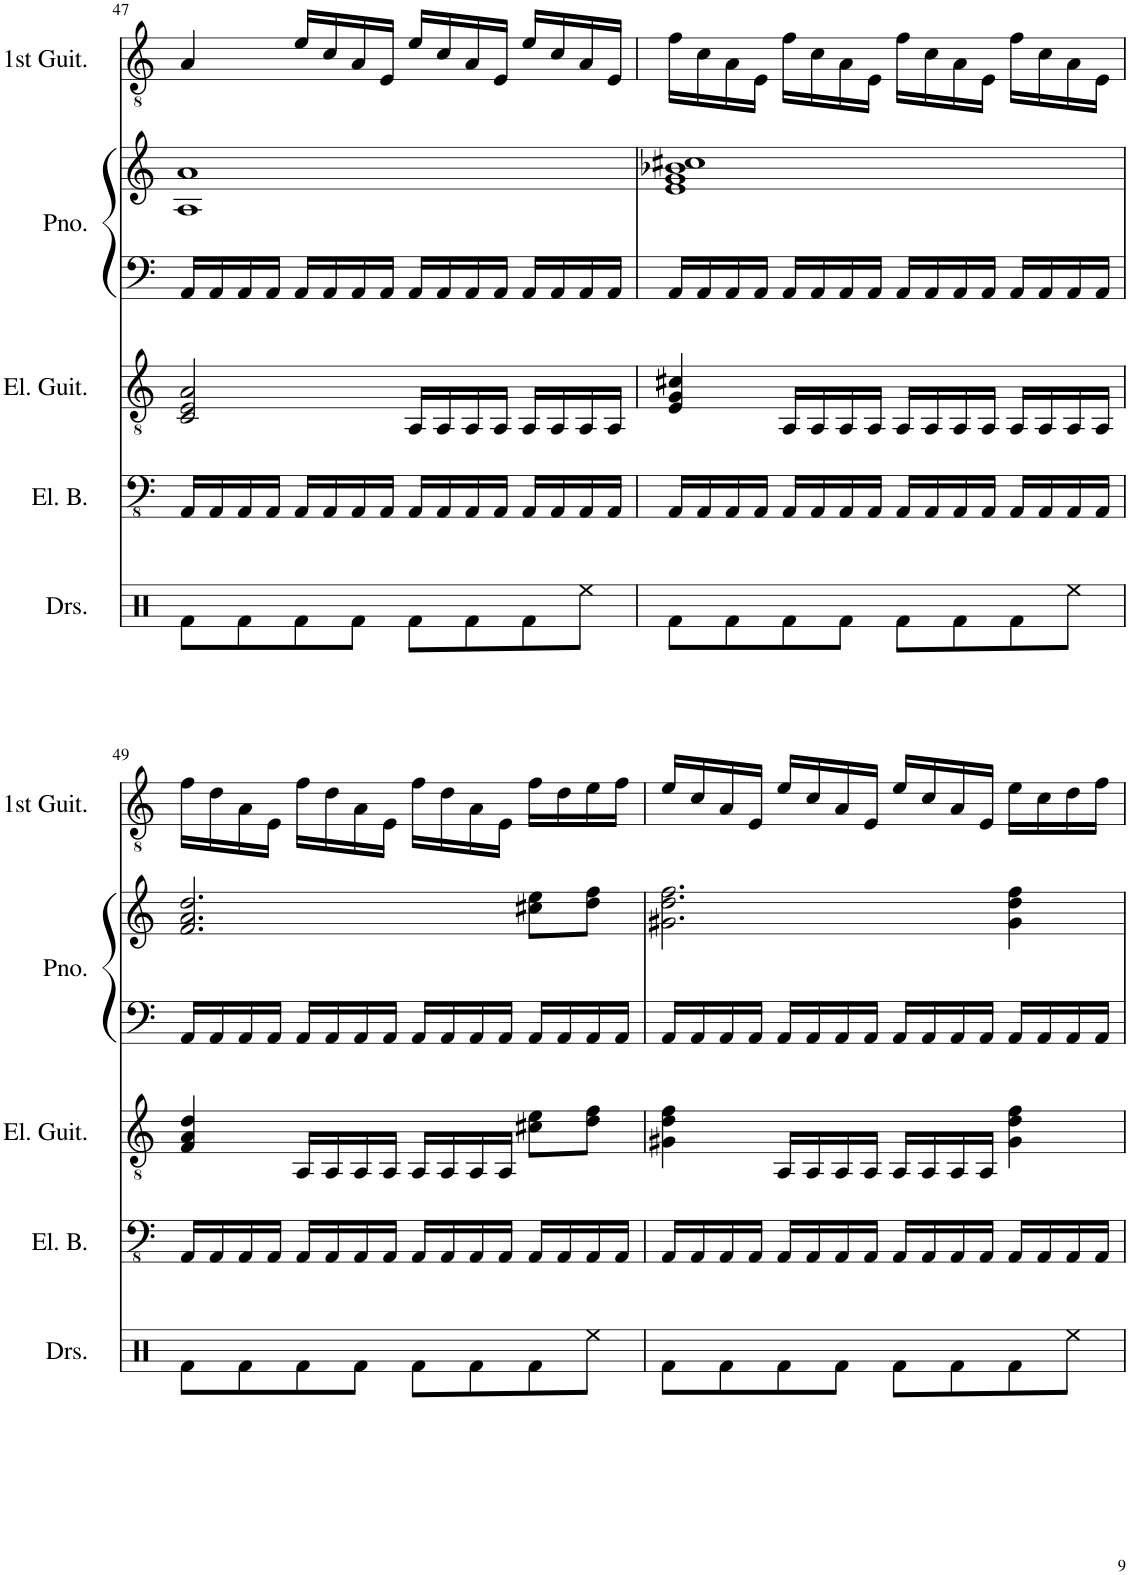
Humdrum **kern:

**kern	**kern	**kern	**kern	**kern	**kern
*part5	*part4	*part3	*part2	*part2	*part1
*staff6	*staff5	*staff4	*staff3	*staff2	*staff1
*I"Drumset	*I"Electric Bass	*I"Electric Guitar	*I"Piano	*	*I"First Guitar
*I'Drs.	*I'El. B.	*I'El. Guit.	*I'Pno.	*	*
!!LO:PB:g=z
*clefX	*clefFv4	*clefGv2	*clefF4	*clefG2	*clefGv2
*k[]	*k[]	*k[]	*k[]	*k[]	*k[]
*M4/4	*M4/4	*M4/4	*M4/4	*M4/4	*M4/4
=47	=47	=47	=47	=47	=47
8Rf\L	16AAA/LL	2C/ 2E/ 2A/	16AA/LL	1A 1a	4A/
.	16AAA/	.	16AA/	.	.
8Rf\	16AAA/	.	16AA/	.	.
.	16AAA/JJ	.	16AA/JJ	.	.
8Rf\	16AAA/LL	.	16AA/LL	.	16e/LL
.	16AAA/	.	16AA/	.	16c/
8Rf\J	16AAA/	.	16AA/	.	16A/
.	16AAA/JJ	.	16AA/JJ	.	16E/JJ
8Rf\L	16AAA/LL	16AA/LL	16AA/LL	.	16e/LL
.	16AAA/	16AA/	16AA/	.	16c/
8Rf\	16AAA/	16AA/	16AA/	.	16A/
.	16AAA/JJ	16AA/JJ	16AA/JJ	.	16E/JJ
8Rf\	16AAA/LL	16AA/LL	16AA/LL	.	16e/LL
.	16AAA/	16AA/	16AA/	.	16c/
8Ree\J	16AAA/	16AA/	16AA/	.	16A/
.	16AAA/JJ	16AA/JJ	16AA/JJ	.	16E/JJ
=48	=48	=48	=48	=48	=48
8Rf\L	16AAA/LL	4E/ 4G/ 4c#X/	16AA/LL	1e 1g 1b-X 1cc#X	16f\LL
.	16AAA/	.	16AA/	.	16c\
8Rf\	16AAA/	.	16AA/	.	16A\
.	16AAA/JJ	.	16AA/JJ	.	16E\JJ
8Rf\	16AAA/LL	16AA/LL	16AA/LL	.	16f\LL
.	16AAA/	16AA/	16AA/	.	16c\
8Rf\J	16AAA/	16AA/	16AA/	.	16A\
.	16AAA/JJ	16AA/JJ	16AA/JJ	.	16E\JJ
8Rf\L	16AAA/LL	16AA/LL	16AA/LL	.	16f\LL
.	16AAA/	16AA/	16AA/	.	16c\
8Rf\	16AAA/	16AA/	16AA/	.	16A\
.	16AAA/JJ	16AA/JJ	16AA/JJ	.	16E\JJ
8Rf\	16AAA/LL	16AA/LL	16AA/LL	.	16f\LL
.	16AAA/	16AA/	16AA/	.	16c\
8Ree\J	16AAA/	16AA/	16AA/	.	16A\
.	16AAA/JJ	16AA/JJ	16AA/JJ	.	16E\JJ
!!LO:LB:g=z
=49	=49	=49	=49	=49	=49
8Rf\L	16AAA/LL	4F/ 4A/ 4d/	16AA/LL	2.f/ 2.a/ 2.dd/	16f\LL
.	16AAA/	.	16AA/	.	16d\
8Rf\	16AAA/	.	16AA/	.	16A\
.	16AAA/JJ	.	16AA/JJ	.	16E\JJ
8Rf\	16AAA/LL	16AA/LL	16AA/LL	.	16f\LL
.	16AAA/	16AA/	16AA/	.	16d\
8Rf\J	16AAA/	16AA/	16AA/	.	16A\
.	16AAA/JJ	16AA/JJ	16AA/JJ	.	16E\JJ
8Rf\L	16AAA/LL	16AA/LL	16AA/LL	.	16f\LL
.	16AAA/	16AA/	16AA/	.	16d\
8Rf\	16AAA/	16AA/	16AA/	.	16A\
.	16AAA/JJ	16AA/JJ	16AA/JJ	.	16E\JJ
8Rf\	16AAA/LL	8c#X\ 8e\L	16AA/LL	8cc#X\ 8ee\L	16f\LL
.	16AAA/	.	16AA/	.	16d\
8Ree\J	16AAA/	8d\ 8f\J	16AA/	8dd\ 8ff\J	16e\
.	16AAA/JJ	.	16AA/JJ	.	16f\JJ
=50	=50	=50	=50	=50	=50
8Rf\L	16AAA/LL	4G#X\ 4d\ 4f\	16AA/LL	2.g#X\ 2.dd\ 2.ff\	16e/LL
.	16AAA/	.	16AA/	.	16c/
8Rf\	16AAA/	.	16AA/	.	16A/
.	16AAA/JJ	.	16AA/JJ	.	16E/JJ
8Rf\	16AAA/LL	16AA/LL	16AA/LL	.	16e/LL
.	16AAA/	16AA/	16AA/	.	16c/
8Rf\J	16AAA/	16AA/	16AA/	.	16A/
.	16AAA/JJ	16AA/JJ	16AA/JJ	.	16E/JJ
8Rf\L	16AAA/LL	16AA/LL	16AA/LL	.	16e/LL
.	16AAA/	16AA/	16AA/	.	16c/
8Rf\	16AAA/	16AA/	16AA/	.	16A/
.	16AAA/JJ	16AA/JJ	16AA/JJ	.	16E/JJ
8Rf\	16AAA/LL	4G#\ 4d\ 4f\	16AA/LL	4g#\ 4dd\ 4ff\	16e\LL
.	16AAA/	.	16AA/	.	16c\
8Ree\J	16AAA/	.	16AA/	.	16d\
.	16AAA/JJ	.	16AA/JJ	.	16f\JJ
=	=	=	=	=	=
*-	*-	*-	*-	*-	*-
